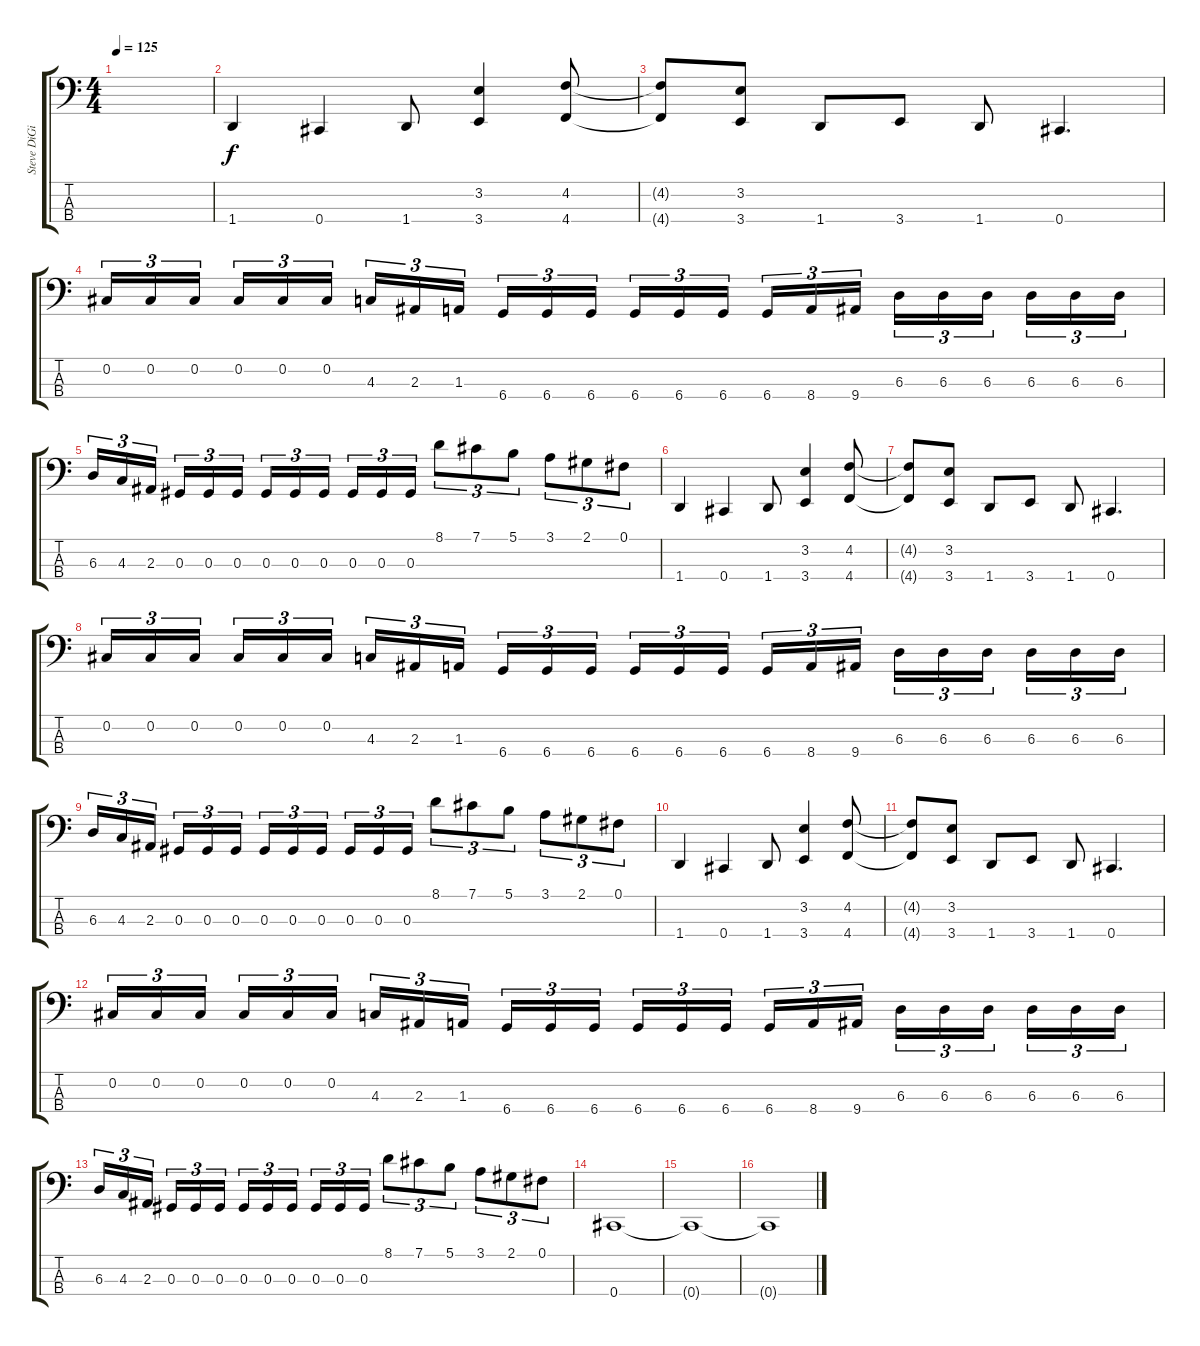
\track ("Steve DiGiorgio" "Steve DiGi") {instrument fretlessbass}
\staff {score tabs}
\tuning (Gb2 Db2 Ab1 Db1) {hide}
\ts (4 4)
\tempo 125
\clef f4
\ks c
|
1.4.4 0.4.4 1.4.8 (3.2 3.4).4 (4.2 4.4).8 |
(4.2{t} 4.4{t}).8 (3.2 3.4).8 1.4.8 3.4.8 1.4.8 0.4.4{d} |
0.2.16{tu (3 2)} 0.2.16{tu (3 2)} 0.2.16{tu (3 2) beam splitsecondary} 0.2.16{tu (3 2)} 0.2.16{tu (3 2)} 0.2.16{tu (3 2)} 4.3.16{tu (3 2)} 2.3.16{tu (3 2)} 1.3.16{tu (3 2) beam splitsecondary} 6.4.16{tu (3 2)} 6.4.16{tu (3 2)} 6.4.16{tu (3 2)} 6.4.16{tu (3 2)} 6.4.16{tu (3 2)} 6.4.16{tu (3 2) beam splitsecondary} 6.4.16{tu (3 2)} 8.4.16{tu (3 2)} 9.4.16{tu (3 2)} 6.3.16{tu (3 2)} 6.3.16{tu (3 2)} 6.3.16{tu (3 2) beam splitsecondary} 6.3.16{tu (3 2)} 6.3.16{tu (3 2)} 6.3.16{tu (3 2)} |
6.3.16{tu (3 2)} 4.3.16{tu (3 2)} 2.3.16{tu (3 2) beam splitsecondary} 0.3.16{tu (3 2)} 0.3.16{tu (3 2)} 0.3.16{tu (3 2)} 0.3.16{tu (3 2)} 0.3.16{tu (3 2)} 0.3.16{tu (3 2) beam splitsecondary} 0.3.16{tu (3 2)} 0.3.16{tu (3 2)} 0.3.16{tu (3 2)} 8.1.8{tu (3 2)} 7.1.8{tu (3 2)} 5.1.8{tu (3 2)} 3.1.8{tu (3 2)} 2.1.8{tu (3 2)} 0.1.8{tu (3 2)} |
1.4.4 0.4.4 1.4.8 (3.2 3.4).4 (4.2 4.4).8 |
(4.2{t} 4.4{t}).8 (3.2 3.4).8 1.4.8 3.4.8 1.4.8 0.4.4{d} |
0.2.16{tu (3 2)} 0.2.16{tu (3 2)} 0.2.16{tu (3 2) beam splitsecondary} 0.2.16{tu (3 2)} 0.2.16{tu (3 2)} 0.2.16{tu (3 2)} 4.3.16{tu (3 2)} 2.3.16{tu (3 2)} 1.3.16{tu (3 2) beam splitsecondary} 6.4.16{tu (3 2)} 6.4.16{tu (3 2)} 6.4.16{tu (3 2)} 6.4.16{tu (3 2)} 6.4.16{tu (3 2)} 6.4.16{tu (3 2) beam splitsecondary} 6.4.16{tu (3 2)} 8.4.16{tu (3 2)} 9.4.16{tu (3 2)} 6.3.16{tu (3 2)} 6.3.16{tu (3 2)} 6.3.16{tu (3 2) beam splitsecondary} 6.3.16{tu (3 2)} 6.3.16{tu (3 2)} 6.3.16{tu (3 2)} |
6.3.16{tu (3 2)} 4.3.16{tu (3 2)} 2.3.16{tu (3 2) beam splitsecondary} 0.3.16{tu (3 2)} 0.3.16{tu (3 2)} 0.3.16{tu (3 2)} 0.3.16{tu (3 2)} 0.3.16{tu (3 2)} 0.3.16{tu (3 2) beam splitsecondary} 0.3.16{tu (3 2)} 0.3.16{tu (3 2)} 0.3.16{tu (3 2)} 8.1.8{tu (3 2)} 7.1.8{tu (3 2)} 5.1.8{tu (3 2)} 3.1.8{tu (3 2)} 2.1.8{tu (3 2)} 0.1.8{tu (3 2)} |
1.4.4 0.4.4 1.4.8 (3.2 3.4).4 (4.2 4.4).8 |
(4.2{t} 4.4{t}).8 (3.2 3.4).8 1.4.8 3.4.8 1.4.8 0.4.4{d} |
0.2.16{tu (3 2)} 0.2.16{tu (3 2)} 0.2.16{tu (3 2) beam splitsecondary} 0.2.16{tu (3 2)} 0.2.16{tu (3 2)} 0.2.16{tu (3 2)} 4.3.16{tu (3 2)} 2.3.16{tu (3 2)} 1.3.16{tu (3 2) beam splitsecondary} 6.4.16{tu (3 2)} 6.4.16{tu (3 2)} 6.4.16{tu (3 2)} 6.4.16{tu (3 2)} 6.4.16{tu (3 2)} 6.4.16{tu (3 2) beam splitsecondary} 6.4.16{tu (3 2)} 8.4.16{tu (3 2)} 9.4.16{tu (3 2)} 6.3.16{tu (3 2)} 6.3.16{tu (3 2)} 6.3.16{tu (3 2) beam splitsecondary} 6.3.16{tu (3 2)} 6.3.16{tu (3 2)} 6.3.16{tu (3 2)} |
6.3.16{tu (3 2)} 4.3.16{tu (3 2)} 2.3.16{tu (3 2) beam splitsecondary} 0.3.16{tu (3 2)} 0.3.16{tu (3 2)} 0.3.16{tu (3 2)} 0.3.16{tu (3 2)} 0.3.16{tu (3 2)} 0.3.16{tu (3 2) beam splitsecondary} 0.3.16{tu (3 2)} 0.3.16{tu (3 2)} 0.3.16{tu (3 2)} 8.1.8{tu (3 2)} 7.1.8{tu (3 2)} 5.1.8{tu (3 2)} 3.1.8{tu (3 2)} 2.1.8{tu (3 2)} 0.1.8{tu (3 2)} |
0.4.1 |
0.4{t}.1 |
0.4{t}.1
